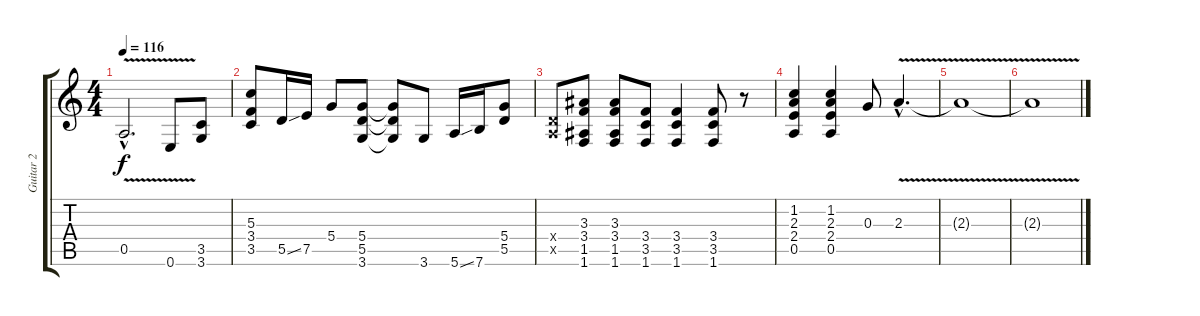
\track ("Guitar 2" "Guitar 2") {instrument overdrivenguitar}
\staff {score tabs}
\tuning (E4 B3 G3 D3 A2 E2) {hide}
\ts (4 4)
\tempo 116
\clef g2
\ks c
0.5{v hac t}.2{d dy f} 0.6{v t}.8 (3.5 3.6).8 |
(5.3 3.4 3.5).8 5.5{ss}.16 7.5.16 5.4.8 (5.4 5.5 3.6).8 (5.4{t} 5.5{t} 3.6{t}).8 3.6.8 5.6{ss}.16 7.6.16 (5.4 5.5).8 |
(0.4{x} 0.5{x}).8 (3.3 3.4 1.5 1.6).8 (3.3 3.4 1.5 1.6).8 (3.4 3.5 1.6).8 (3.4 3.5 1.6).4 (3.4 3.5 1.6).8 r.8 |
(1.2 2.3 2.4 0.5).4 (1.2 2.3 2.4 0.5).4 0.3.8 2.3{v hac}.4{d} |
2.3{v t}.1 |
2.3{t}.1
